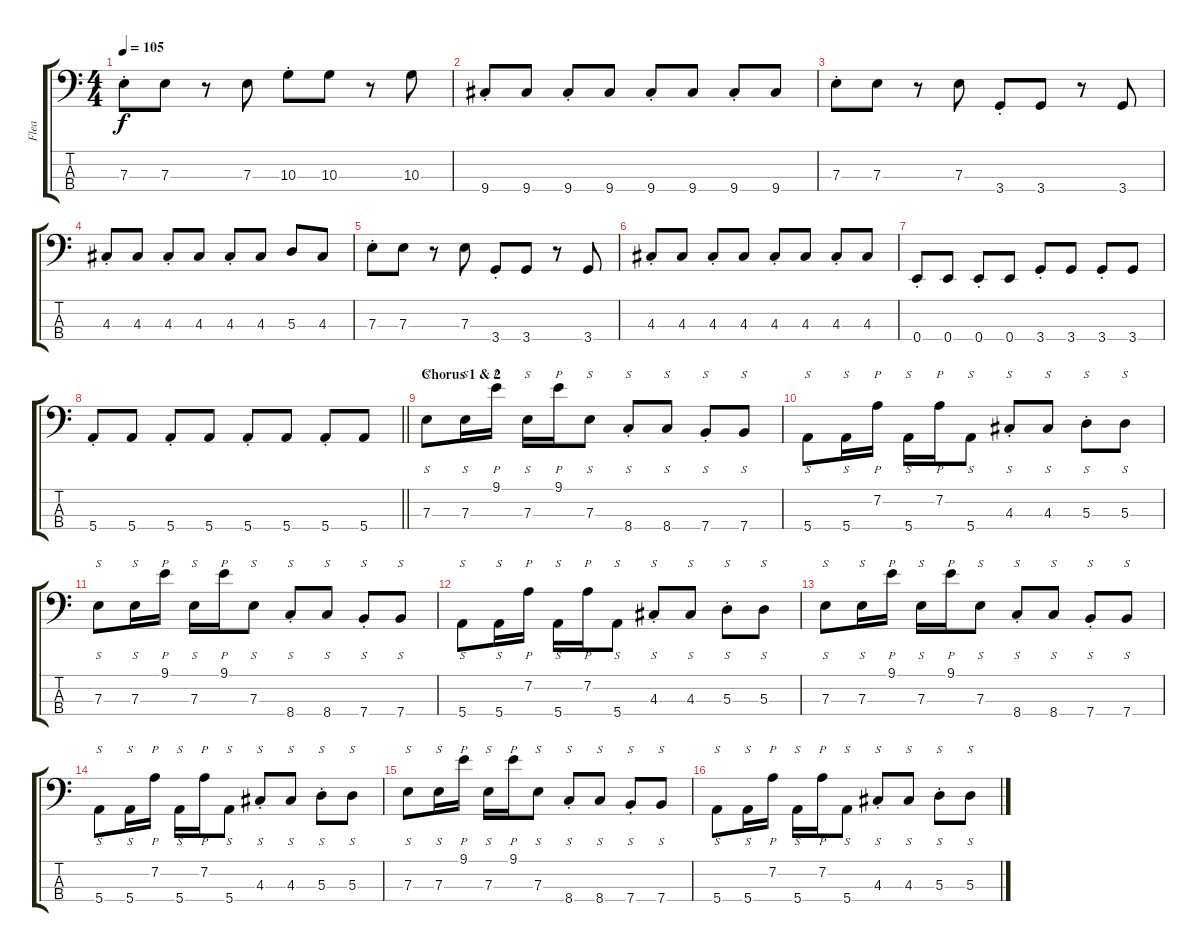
\track ("Flea " "Flea ") {instrument electricbassfinger}
\staff {score tabs}
\tuning (G2 D2 A1 E1) {hide}
\ts (4 4)
\tempo 105
\clef f4
\ks c
7.3{st}.8{dy f} 7.3.8 r.8 7.3.8 10.3{st}.8 10.3.8 r.8 10.3.8 |
9.4{st}.8 9.4.8 9.4{st}.8 9.4.8 9.4{st}.8 9.4.8 9.4{st}.8 9.4.8 |
7.3{st}.8 7.3.8 r.8 7.3.8 3.4{st}.8 3.4.8 r.8 3.4.8 |
4.3{st}.8 4.3.8 4.3{st}.8 4.3.8 4.3{st}.8 4.3.8 5.3.8 4.3.8 |
7.3{st}.8 7.3.8 r.8 7.3.8 3.4{st}.8 3.4.8 r.8 3.4.8 |
4.3{st}.8 4.3.8 4.3{st}.8 4.3.8 4.3{st}.8 4.3.8 4.3{st}.8 4.3.8 |
0.4{st}.8 0.4.8 0.4{st}.8 0.4.8 3.4{st}.8 3.4.8 3.4{st}.8 3.4.8 |
\barLineRight lightlight
5.4{st}.8 5.4.8 5.4{st}.8 5.4.8 5.4{st}.8 5.4.8 5.4{st}.8 5.4.8 |
\section ("" "Chorus 1 & 2")
7.3.8{s instrument slapbass1} 7.3.16{s} 9.1.16{p} 7.3.16{s} 9.1.16{p} 7.3.8{s} 8.4{st}.8{s} 8.4.8{s} 7.4{st}.8{s} 7.4.8{s} |
5.4.8{s} 5.4.16{s} 7.2.16{p} 5.4.16{s} 7.2.16{p} 5.4.8{s} 4.3{st}.8{s} 4.3.8{s} 5.3{st}.8{s} 5.3.8{s} |
7.3.8{s} 7.3.16{s} 9.1.16{p} 7.3.16{s} 9.1.16{p} 7.3.8{s} 8.4{st}.8{s} 8.4.8{s} 7.4{st}.8{s} 7.4.8{s} |
5.4.8{s} 5.4.16{s} 7.2.16{p} 5.4.16{s} 7.2.16{p} 5.4.8{s} 4.3{st}.8{s} 4.3.8{s} 5.3{st}.8{s} 5.3.8{s} |
7.3.8{s} 7.3.16{s} 9.1.16{p} 7.3.16{s} 9.1.16{p} 7.3.8{s} 8.4{st}.8{s} 8.4.8{s} 7.4{st}.8{s} 7.4.8{s} |
5.4.8{s} 5.4.16{s} 7.2.16{p} 5.4.16{s} 7.2.16{p} 5.4.8{s} 4.3{st}.8{s} 4.3.8{s} 5.3{st}.8{s} 5.3.8{s} |
7.3.8{s} 7.3.16{s} 9.1.16{p} 7.3.16{s} 9.1.16{p} 7.3.8{s} 8.4{st}.8{s} 8.4.8{s} 7.4{st}.8{s} 7.4.8{s} |
5.4.8{s} 5.4.16{s} 7.2.16{p} 5.4.16{s} 7.2.16{p} 5.4.8{s} 4.3{st}.8{s} 4.3.8{s} 5.3{st}.8{s} 5.3.8{s}
